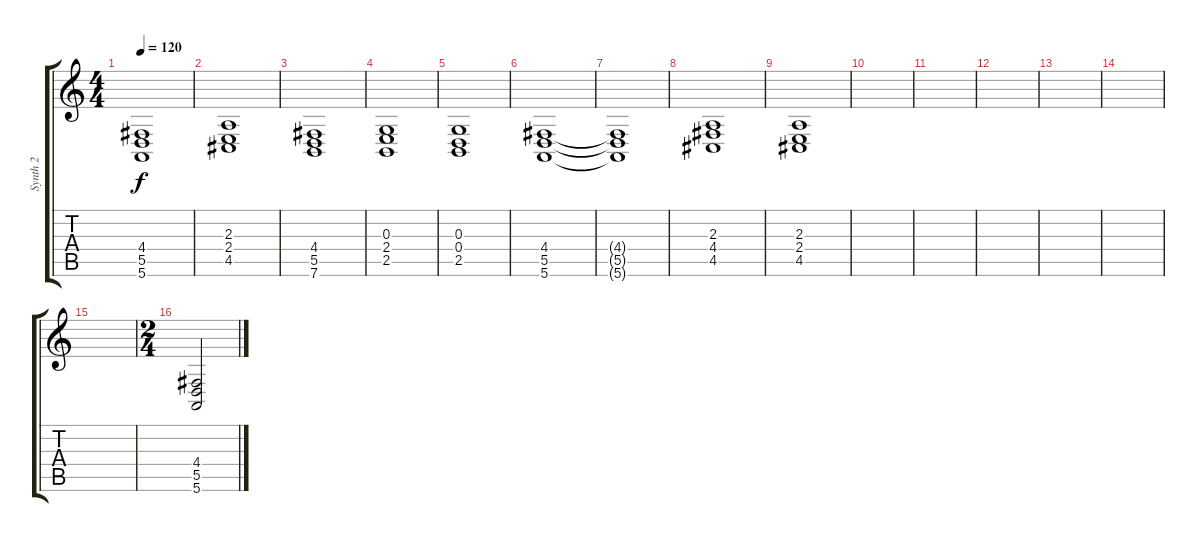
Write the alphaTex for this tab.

\track ("Synth 2" "Synth 2") {instrument pad1newage}
\staff {score tabs}
\tuning (E4 B3 G3 D3 A2 E2) {hide}
\ts (4 4)
\tempo 120
\clef g2
\ks c
(4.4 5.5 5.6).1{dy f} |
(2.3 2.4 4.5).1 |
(4.4 5.5 7.6).1 |
(0.3 2.4 2.5).1 |
(0.3 0.4 2.5).1 |
(4.4 5.5 5.6).1 |
(4.4{t} 5.5{t} 5.6{t}).1 |
(2.3 4.4 4.5).1 |
(2.3 2.4 4.5).1 |
|
|
|
|
|
|
\ts (2 4)
(4.4 5.5 5.6).2
